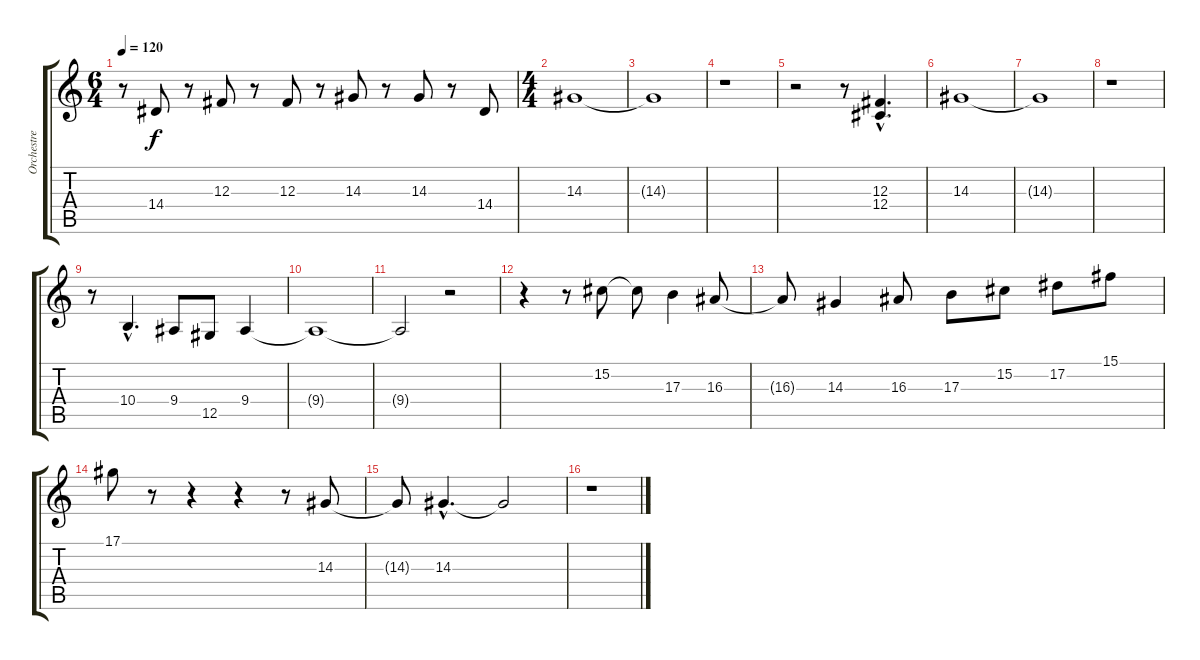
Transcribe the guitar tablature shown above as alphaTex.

\track ("Orchestre" "Orchestre") {instrument stringensemble1}
\staff {score tabs}
\tuning (Eb4 Bb3 Gb3 Db3 Ab2 Eb2) {hide}
\ts (6 4)
\tempo 120
\clef g2
\ks c
r.8{dy f} 14.4.8 r.8 12.3.8 r.8 12.3.8 r.8 14.3.8 r.8 14.3.8 r.8 14.4.8 |
\ts (4 4)
14.3.1 |
14.3{t}.1 |
r.1 |
r.2 r.8 (12.3{hac} 12.4{hac}).4{d} |
14.3.1 |
14.3{t}.1 |
r.1 |
r.8 10.4{hac}.4{d} 9.4.8 12.5.8 9.4.4 |
9.4{t}.1 |
9.4{t}.2 r.2 |
r.4 r.8 15.2.8 15.2{t}.8 17.3.4 16.3.8 |
16.3{t}.8 14.3.4 16.3.8 17.3.8 15.2.8 17.2.8 15.1.8 |
17.1.8 r.8 r.4 r.4 r.8 14.3.8 |
14.3{t}.8 14.3{hac}.4{d} 14.3{t}.2 |
r.1
